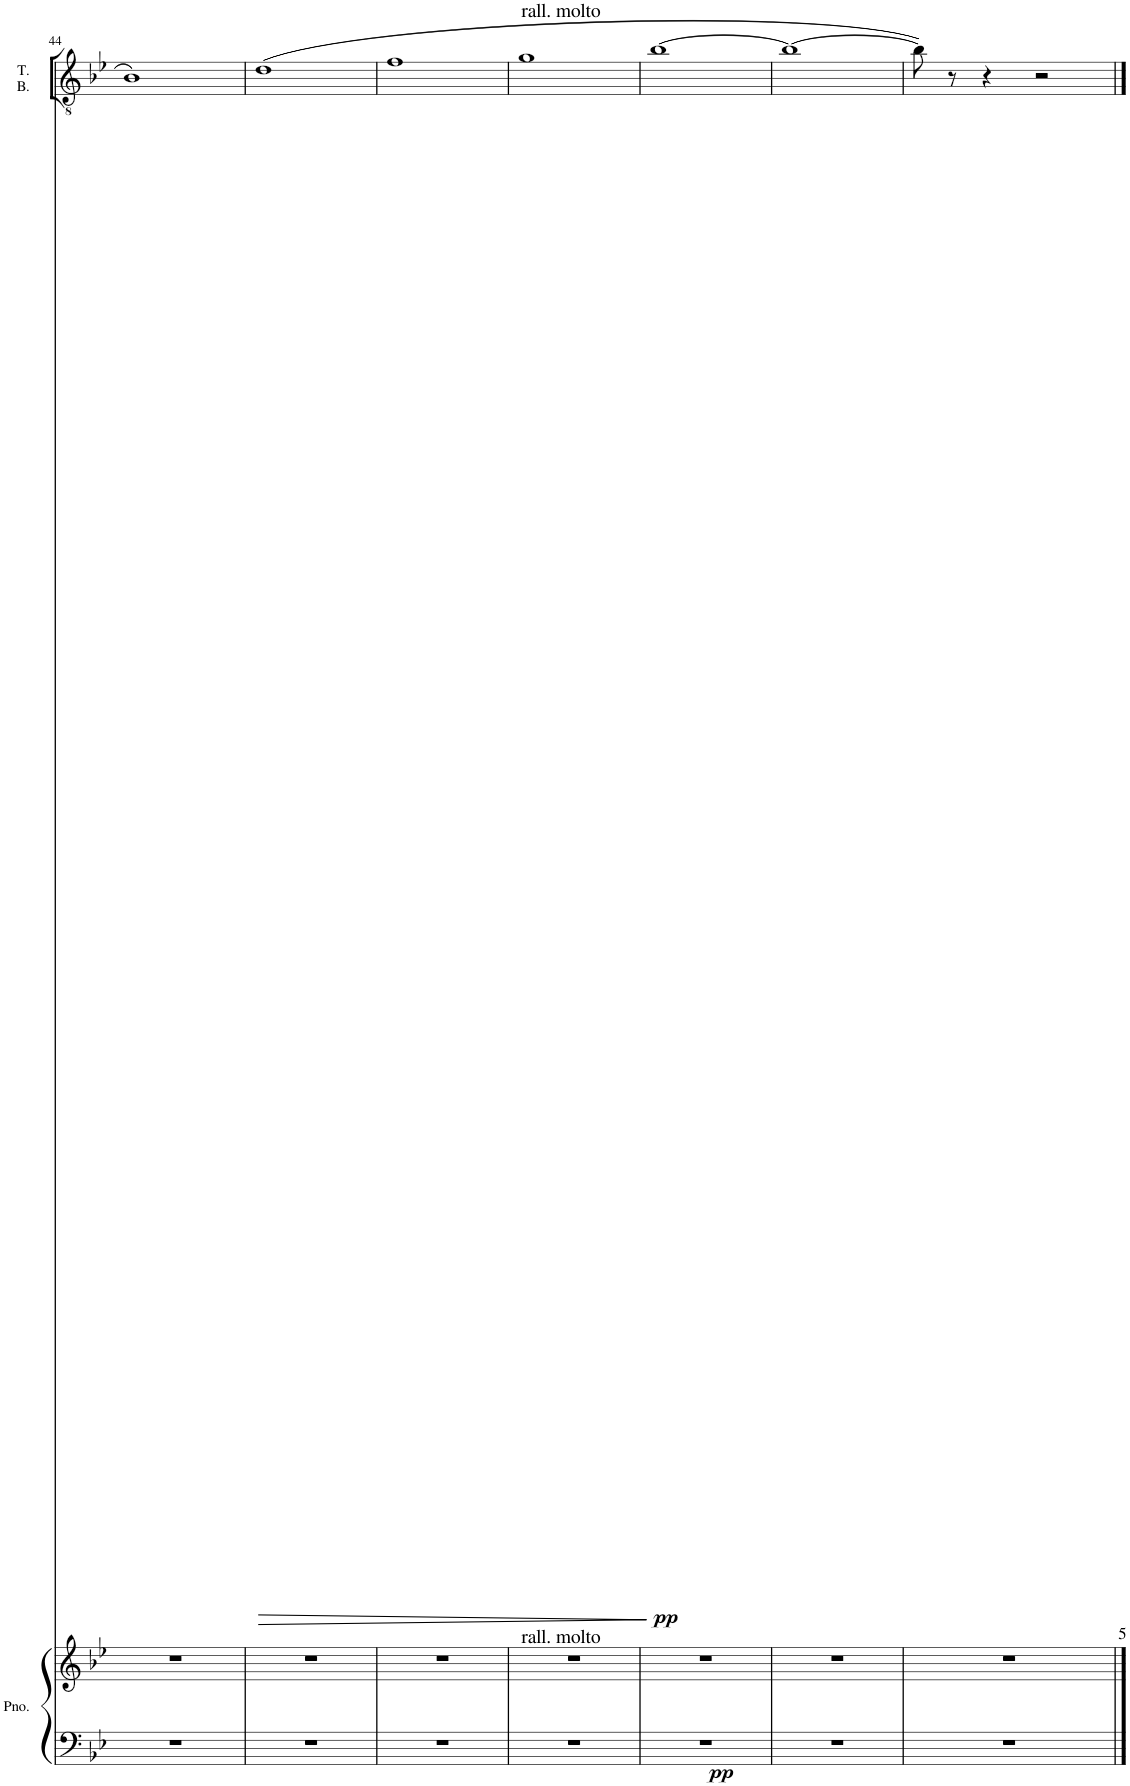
**kern	**dynam
*part1	*part1
*staff1	*staff1
*I"Tenori Bassi	*
*I'T. B.	*
!!LO:PB:g=z
*clefGv2	*
*k[b-e-]	*
*M4/4	*
*met(c)	*
=44	=44
1B-	.
=45	=45
!	!LO:HP:b
(1d	>
=46	=46
1f	.
=47	=47
!LO:TX:a:t=rall. molto	!
1g	.
.	]
=48	=48
!	!LO:DY:b
[1b-	pp
=49	=49
1b-_	.
=50	=50
8b-\])	.
8r	.
4r	.
2r	.
==	==
*-	*-
